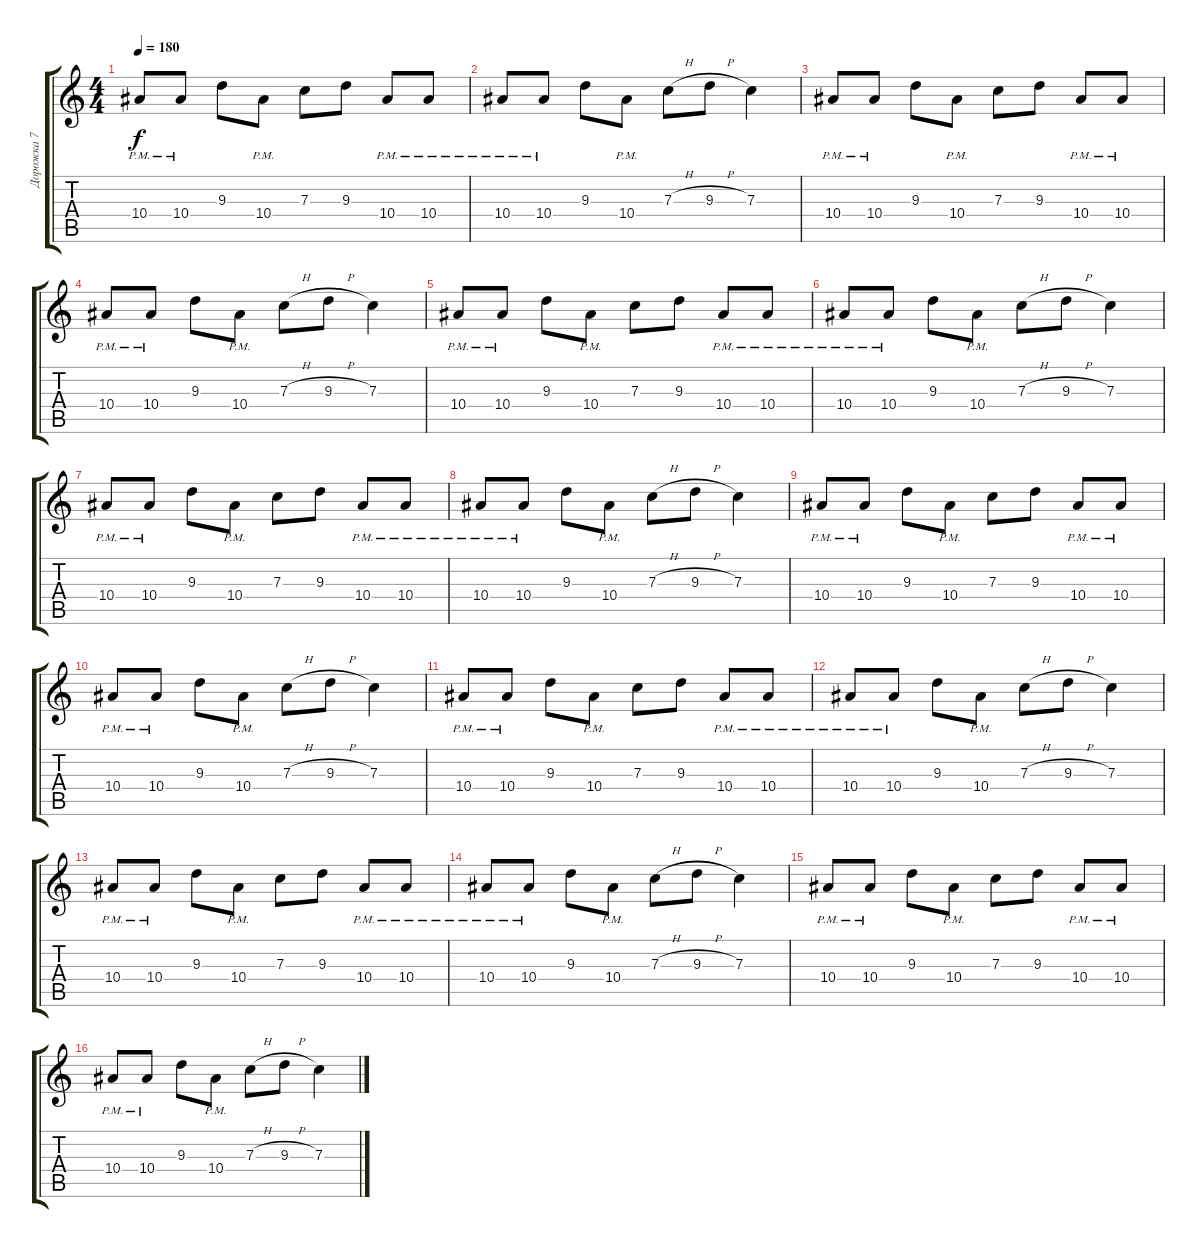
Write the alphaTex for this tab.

\track ("Дорожка 7" "Дорожка 7") {instrument overdrivenguitar}
\staff {score tabs}
\tuning (D4 A3 F3 C3 G2 C2) {hide}
\ts (4 4)
\tempo 180
\clef g2
\ks c
10.4{pm}.8{dy f} 10.4{pm}.8 9.3.8 10.4{pm}.8 7.3.8 9.3.8 10.4{pm}.8 10.4{pm}.8 |
10.4{pm}.8 10.4{pm}.8 9.3.8 10.4{pm}.8 7.3{h}.8 9.3{h}.8 7.3.4 |
10.4{pm}.8 10.4{pm}.8 9.3.8 10.4{pm}.8 7.3.8 9.3.8 10.4{pm}.8 10.4{pm}.8 |
10.4{pm}.8 10.4{pm}.8 9.3.8 10.4{pm}.8 7.3{h}.8 9.3{h}.8 7.3.4 |
10.4{pm}.8 10.4{pm}.8 9.3.8 10.4{pm}.8 7.3.8 9.3.8 10.4{pm}.8 10.4{pm}.8 |
10.4{pm}.8 10.4{pm}.8 9.3.8 10.4{pm}.8 7.3{h}.8 9.3{h}.8 7.3.4 |
10.4{pm}.8 10.4{pm}.8 9.3.8 10.4{pm}.8 7.3.8 9.3.8 10.4{pm}.8 10.4{pm}.8 |
10.4{pm}.8 10.4{pm}.8 9.3.8 10.4{pm}.8 7.3{h}.8 9.3{h}.8 7.3.4 |
10.4{pm}.8 10.4{pm}.8 9.3.8 10.4{pm}.8 7.3.8 9.3.8 10.4{pm}.8 10.4{pm}.8 |
10.4{pm}.8 10.4{pm}.8 9.3.8 10.4{pm}.8 7.3{h}.8 9.3{h}.8 7.3.4 |
10.4{pm}.8 10.4{pm}.8 9.3.8 10.4{pm}.8 7.3.8 9.3.8 10.4{pm}.8 10.4{pm}.8 |
10.4{pm}.8 10.4{pm}.8 9.3.8 10.4{pm}.8 7.3{h}.8 9.3{h}.8 7.3.4 |
10.4{pm}.8 10.4{pm}.8 9.3.8 10.4{pm}.8 7.3.8 9.3.8 10.4{pm}.8 10.4{pm}.8 |
10.4{pm}.8 10.4{pm}.8 9.3.8 10.4{pm}.8 7.3{h}.8 9.3{h}.8 7.3.4 |
10.4{pm}.8 10.4{pm}.8 9.3.8 10.4{pm}.8 7.3.8 9.3.8 10.4{pm}.8 10.4{pm}.8 |
10.4{pm}.8 10.4{pm}.8 9.3.8 10.4{pm}.8 7.3{h}.8 9.3{h}.8 7.3.4
